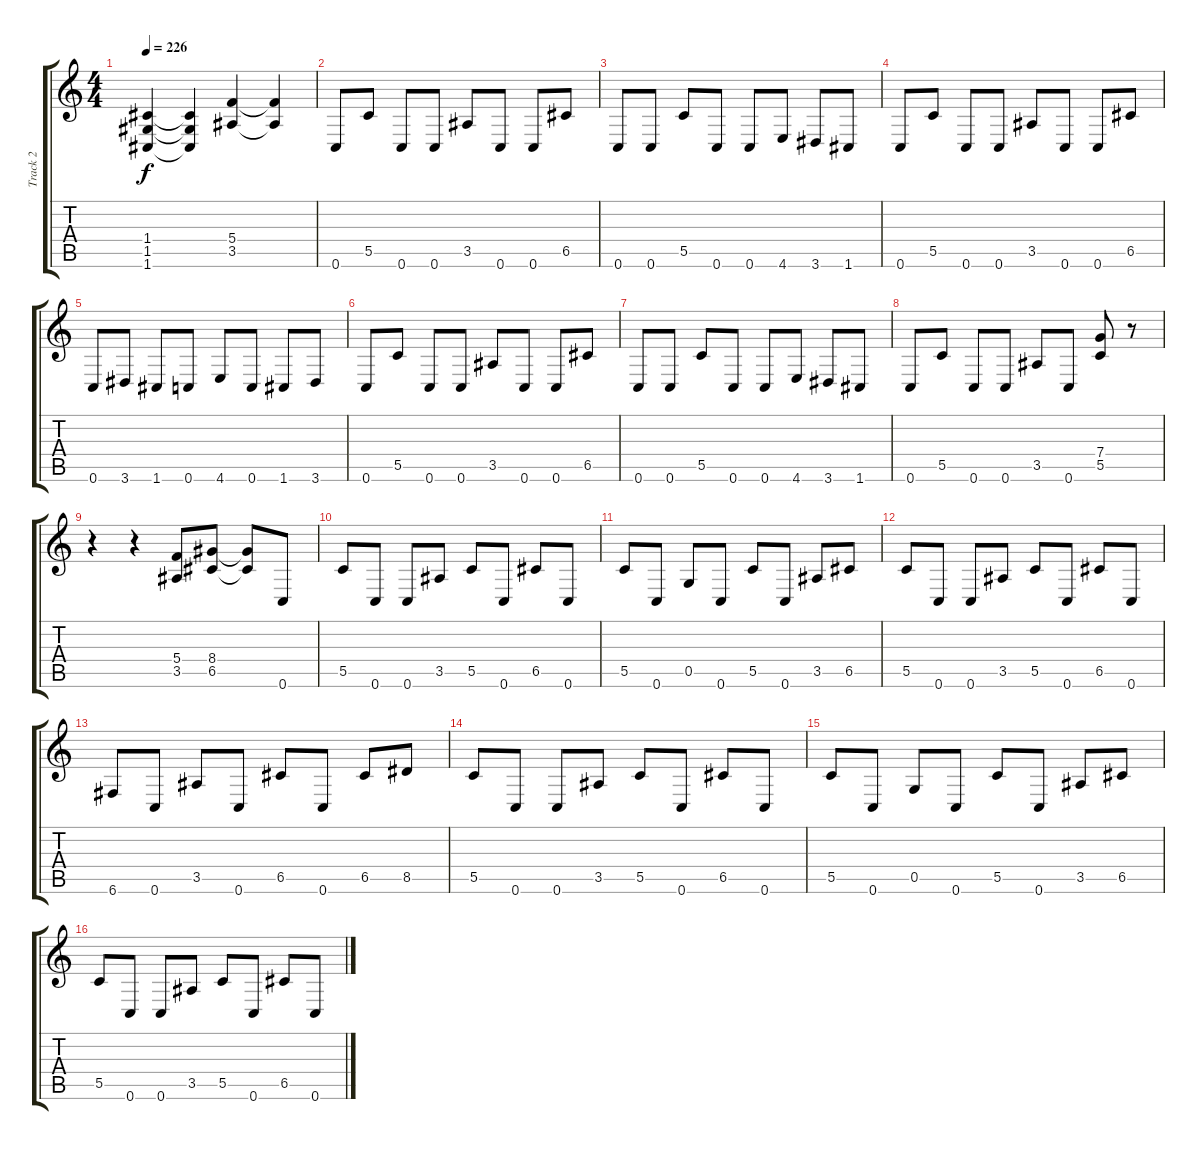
\track ("Track 2" "Track 2") {instrument overdrivenguitar}
\staff {score tabs}
\tuning (D4 A3 F3 C3 G2 C2) {hide}
\ts (4 4)
\tempo 226
\clef g2
\ks c
(1.4 1.5 1.6).4{dy f} (1.4{t} 1.5{t} 1.6{t}).4 (5.4 3.5).4 (5.4{t} 3.5{t}).4 |
0.6.8 5.5.8 0.6.8 0.6.8 3.5.8 0.6.8 0.6.8 6.5.8 |
0.6.8 0.6.8 5.5.8 0.6.8 0.6.8 4.6.8 3.6.8 1.6.8 |
0.6.8 5.5.8 0.6.8 0.6.8 3.5.8 0.6.8 0.6.8 6.5.8 |
0.6.8 3.6.8 1.6.8 0.6.8 4.6.8 0.6.8 1.6.8 3.6.8 |
0.6.8 5.5.8 0.6.8 0.6.8 3.5.8 0.6.8 0.6.8 6.5.8 |
0.6.8 0.6.8 5.5.8 0.6.8 0.6.8 4.6.8 3.6.8 1.6.8 |
0.6.8 5.5.8 0.6.8 0.6.8 3.5.8 0.6.8 (7.4 5.5).8 r.8 |
r.4 r.4 (5.4 3.5).8 (8.4 6.5).8 (8.4{t} 6.5{t}).8 0.6.8 |
5.5.8 0.6.8 0.6.8 3.5.8 5.5.8 0.6.8 6.5.8 0.6.8 |
5.5.8 0.6.8 0.5.8 0.6.8 5.5.8 0.6.8 3.5.8 6.5.8 |
5.5.8 0.6.8 0.6.8 3.5.8 5.5.8 0.6.8 6.5.8 0.6.8 |
6.6.8 0.6.8 3.5.8 0.6.8 6.5.8 0.6.8 6.5.8 8.5.8 |
5.5.8 0.6.8 0.6.8 3.5.8 5.5.8 0.6.8 6.5.8 0.6.8 |
5.5.8 0.6.8 0.5.8 0.6.8 5.5.8 0.6.8 3.5.8 6.5.8 |
5.5.8 0.6.8 0.6.8 3.5.8 5.5.8 0.6.8 6.5.8 0.6.8
